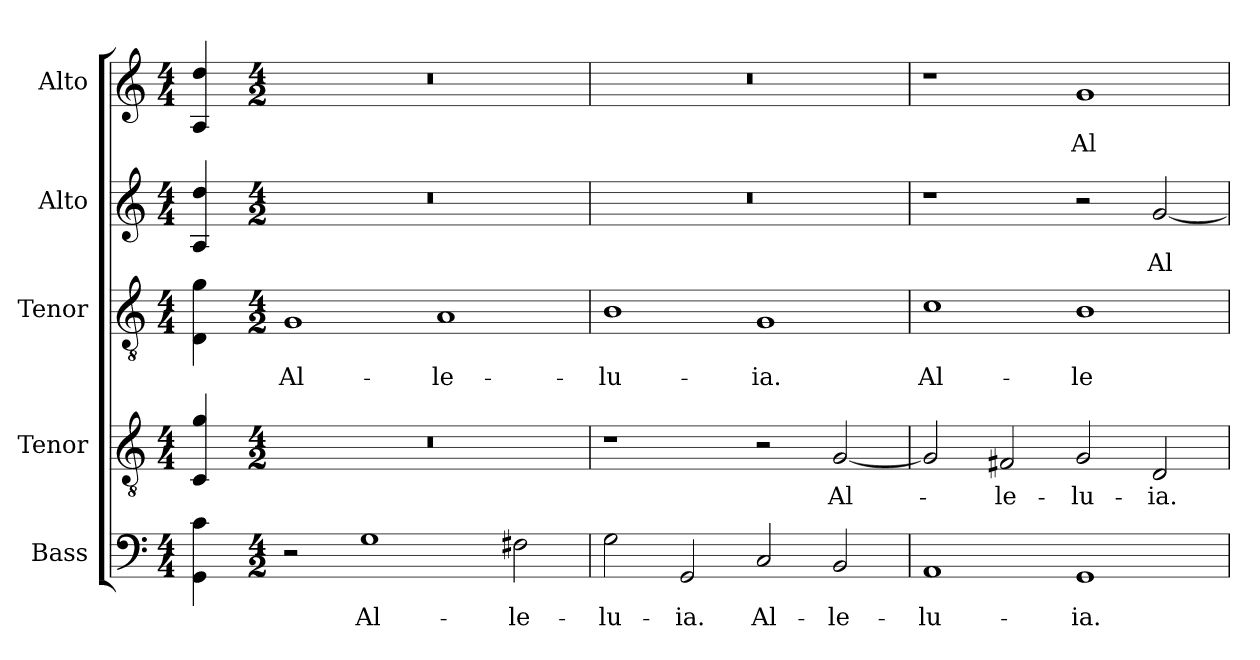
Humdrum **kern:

**kern	**text	**kern	**text	**kern	**text	**kern	**text	**kern	**text
*part5	*part5	*part4	*part4	*part3	*part3	*part2	*part2	*part1	*part1
*staff5	*staff5	*staff4	*staff4	*staff3	*staff3	*staff2	*staff2	*staff1	*staff1
*I"Bass	*	*I"Tenor	*	*I"Tenor	*	*I"Alto	*	*I"Alto	*
*I'B.	*	*I'T.	*	*I'T.	*	*I'A.	*	*I'A.	*
!!LO:PB:g=z
*clefF4	*	*clefGv2	*	*clefGv2	*	*clefG2	*	*clefG2	*
*	*	*ITrd7c12	*	*ITrd7c12	*	*	*	*	*
*k[]	*	*k[]	*	*k[]	*	*k[]	*	*k[]	*
*C:	*	*C:	*	*C:	*	*C:	*	*C:	*
*M4/4	*	*M4/4	*	*M4/4	*	*M4/4	*	*M4/4	*
=	=	=	=	=	=	=	=	=	=
4GGi\ 4ci	.	4CCi/ 4Gi	.	4DDi\ 4Gi	.	4Ai/ 4ddi	.	4Ai/ 4ddi	.
=1-	=1-	=1-	=1-	=1-	=1-	=1-	=1-	=1-	=1-
*M4/2	*	*M4/2	*	*M4/2	*	*M4/2	*	*M4/2	*
!	!	!LO:N:vis=1	!	!	!	!	!	!	!
!	!	!	!	!	!LO:LY:b:color=#000000	!LO:N:vis=1	!	!LO:N:vis=1	!
2r	.	0r	.	1GGi	Al-	0r	.	0r	.
!	!LO:LY:b:color=#000000	!	!	!	!	!	!	!	!
1Gi	Al-	.	.	.	.	.	.	.	.
!	!	!	!	!	!LO:LY:b:color=#000000	!	!	!	!
.	.	.	.	1AAi	-le-	.	.	.	.
!	!LO:LY:b:color=#000000	!	!	!	!	!	!	!	!
2F#Xi\	-le-	.	.	.	.	.	.	.	.
=2	=2	=2	=2	=2	=2	=2	=2	=2	=2
!	!LO:LY:b:color=#000000	!	!	!	!	!	!	!	!
!	!	!	!	!	!LO:LY:b:color=#000000	!LO:N:vis=1	!	!LO:N:vis=1	!
2Gi\	-lu-	1r	.	1BBi	-lu-	0r	.	0r	.
!	!LO:LY:b:color=#000000	!	!	!	!	!	!	!	!
2GGi/	-ia.	.	.	.	.	.	.	.	.
!	!LO:LY:b:color=#000000	!	!	!	!	!	!	!	!
!	!	!	!	!	!LO:LY:b:color=#000000	!	!	!	!
2Ci/	Al-	2r	.	1GGi	-ia.	.	.	.	.
!	!LO:LY:b:color=#000000	!	!	!	!	!	!	!	!
!	!	!	!LO:LY:b:color=#000000	!	!	!	!	!	!
2BBi/	-le-	[2GGi/	Al-	.	.	.	.	.	.
=3	=3	=3	=3	=3	=3	=3	=3	=3	=3
!	!LO:LY:b:color=#000000	!	!	!	!	!	!	!	!
!	!	!	!	!	!LO:LY:b:color=#000000	!	!	!	!
1AAi	-lu-	2GGi/]	.	1Ci	Al-	1r	.	1r	.
!	!	!	!LO:LY:b:color=#000000	!	!	!	!	!	!
.	.	2FF#Xi/	-le-	.	.	.	.	.	.
!	!LO:LY:b:color=#000000	!	!	!	!	!	!	!	!
!	!	!	!LO:LY:b:color=#000000	!	!	!	!	!	!
!	!	!	!	!	!LO:LY:b:color=#000000	!	!	!	!
!	!	!	!	!	!	!	!	!	!LO:LY:b:color=#000000
1GGi	-ia.	2GGi/	-lu-	1BBi	-le-	2r	.	1gi	Al-
!	!	!	!LO:LY:b:color=#000000	!	!	!	!	!	!
!	!	!	!	!	!	!	!LO:LY:b:color=#000000	!	!
.	.	2DDi/	-ia.	.	.	[2gi/	Al-	.	.
=	=	=	=	=	=	=	=	=	=
*-	*-	*-	*-	*-	*-	*-	*-	*-	*-
